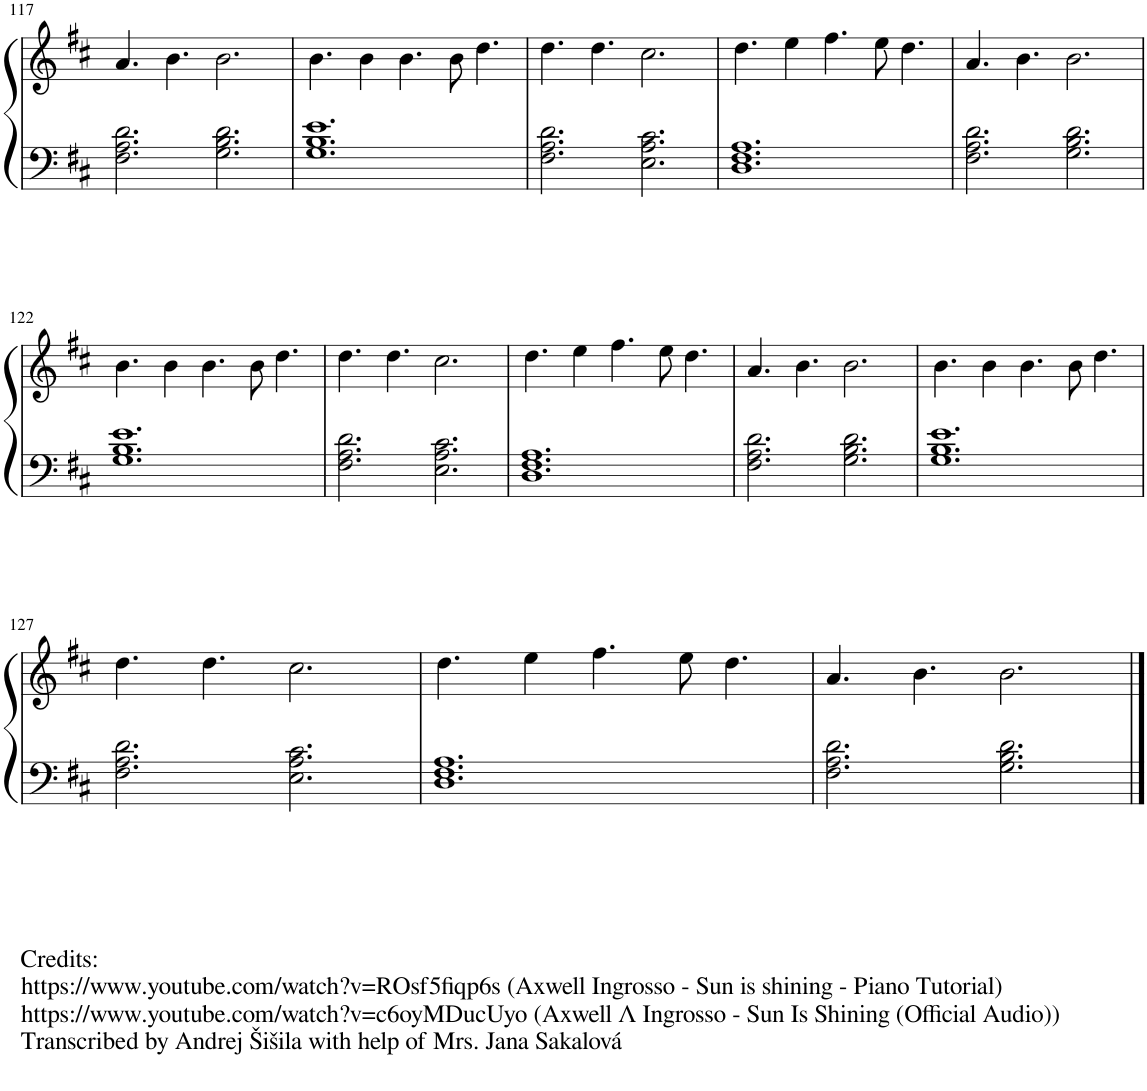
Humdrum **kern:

**kern	**kern
*part1	*part1
*staff2	*staff1
*I"Klavír	*
*I'Kl.	*
!!LO:PB:g=z
*clefF4	*clefG2
*k[f#c#]	*k[f#c#]
*M12/8	*M12/8
=117	=117
2.F#\ 2.A\ 2.d\	4.a/
.	4.b\
2.G\ 2.B\ 2.d\	2.b\
=118	=118
1.G 1.B 1.e	4.b\
.	4b\
.	4.b\
.	8b\
.	4.dd\
=119	=119
2.F#\ 2.A\ 2.d\	4.dd\
.	4.dd\
2.E\ 2.A\ 2.c#\	2.cc#\
=120	=120
1.D 1.F# 1.A	4.dd\
.	4ee\
.	4.ff#\
.	8ee\
.	4.dd\
=121	=121
2.F#\ 2.A\ 2.d\	4.a/
.	4.b\
2.G\ 2.B\ 2.d\	2.b\
!!LO:LB:g=z
=122	=122
1.G 1.B 1.e	4.b\
.	4b\
.	4.b\
.	8b\
.	4.dd\
=123	=123
2.F#\ 2.A\ 2.d\	4.dd\
.	4.dd\
2.E\ 2.A\ 2.c#\	2.cc#\
=124	=124
1.D 1.F# 1.A	4.dd\
.	4ee\
.	4.ff#\
.	8ee\
.	4.dd\
=125	=125
2.F#\ 2.A\ 2.d\	4.a/
.	4.b\
2.G\ 2.B\ 2.d\	2.b\
=126	=126
1.G 1.B 1.e	4.b\
.	4b\
.	4.b\
.	8b\
.	4.dd\
!!LO:LB:g=z
=127	=127
!LO:TX:b:t=Credits&colon;	!
!LO:TX:b:t=https&colon;//www.youtube.com/watch?v=ROsf5fiqp6s (Axwell Ingrosso - Sun is shining - Piano Tutorial)	!
!LO:TX:b:t=https&colon;//www.youtube.com/watch?v=c6oyMDucUyo (Axwell Λ Ingrosso - Sun Is Shining (Official Audio))	!
!LO:TX:b:t=Transcribed by Andrej Šišila with help of Mrs. Jana Sakalová	!
2.F#\ 2.A\ 2.d\	4.dd\
.	4.dd\
2.E\ 2.A\ 2.c#\	2.cc#\
=128	=128
1.D 1.F# 1.A	4.dd\
.	4ee\
.	4.ff#\
.	8ee\
.	4.dd\
=129	=129
2.F#\ 2.A\ 2.d\	4.a/
.	4.b\
2.G\ 2.B\ 2.d\	2.b\
==	==
*-	*-
